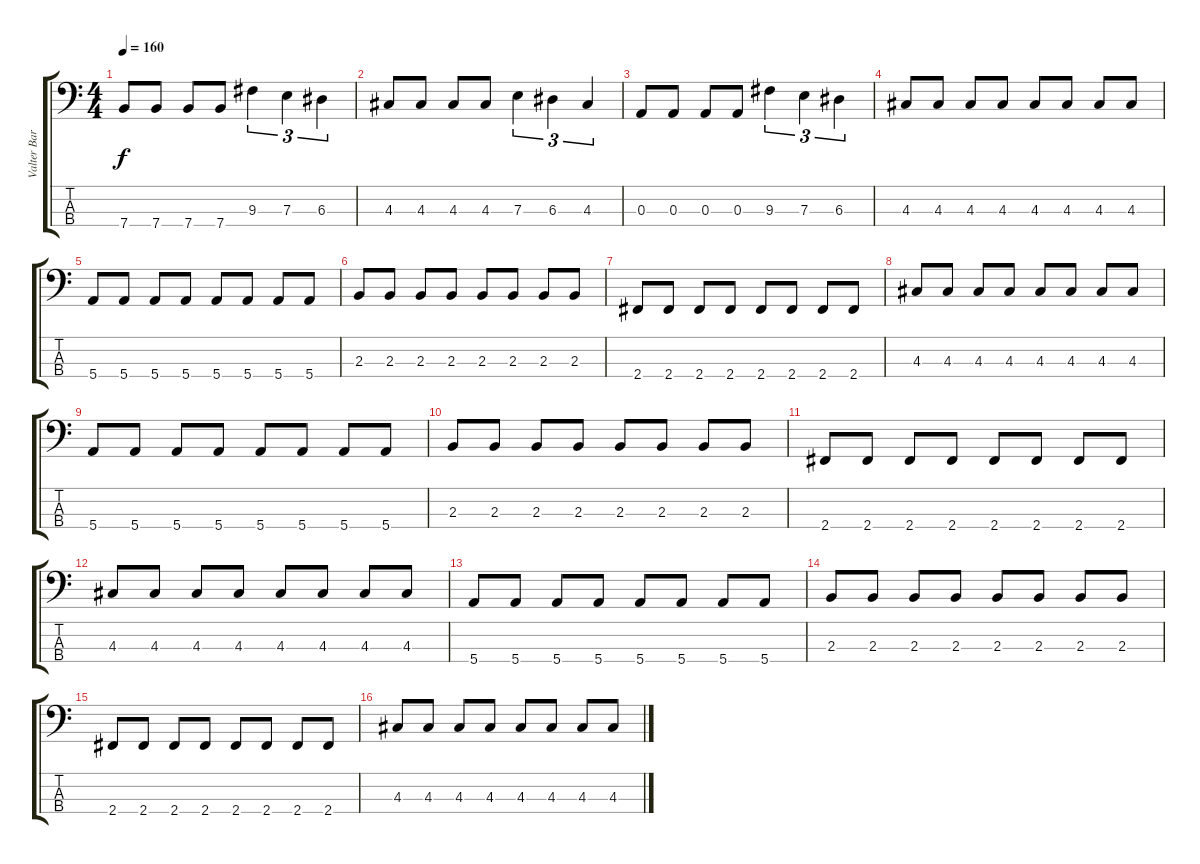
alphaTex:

\track ("Valter Barros" "Valter Bar") {instrument electricbasspick}
\staff {score tabs}
\tuning (G2 D2 A1 E1) {hide}
\ts (4 4)
\tempo 160
\clef f4
\ks c
7.4.8{dy f} 7.4.8 7.4.8 7.4.8 9.3.4{tu (3 2)} 7.3.4{tu (3 2)} 6.3.4{tu (3 2)} |
4.3.8 4.3.8 4.3.8 4.3.8 7.3.4{tu (3 2)} 6.3.4{tu (3 2)} 4.3.4{tu (3 2)} |
0.3.8 0.3.8 0.3.8 0.3.8 9.3.4{tu (3 2)} 7.3.4{tu (3 2)} 6.3.4{tu (3 2)} |
4.3.8 4.3.8 4.3.8 4.3.8 4.3.8 4.3.8 4.3.8 4.3.8 |
5.4.8 5.4.8 5.4.8 5.4.8 5.4.8 5.4.8 5.4.8 5.4.8 |
2.3.8 2.3.8 2.3.8 2.3.8 2.3.8 2.3.8 2.3.8 2.3.8 |
2.4.8 2.4.8 2.4.8 2.4.8 2.4.8 2.4.8 2.4.8 2.4.8 |
4.3.8 4.3.8 4.3.8 4.3.8 4.3.8 4.3.8 4.3.8 4.3.8 |
5.4.8 5.4.8 5.4.8 5.4.8 5.4.8 5.4.8 5.4.8 5.4.8 |
2.3.8 2.3.8 2.3.8 2.3.8 2.3.8 2.3.8 2.3.8 2.3.8 |
2.4.8 2.4.8 2.4.8 2.4.8 2.4.8 2.4.8 2.4.8 2.4.8 |
4.3.8 4.3.8 4.3.8 4.3.8 4.3.8 4.3.8 4.3.8 4.3.8 |
5.4.8 5.4.8 5.4.8 5.4.8 5.4.8 5.4.8 5.4.8 5.4.8 |
2.3.8 2.3.8 2.3.8 2.3.8 2.3.8 2.3.8 2.3.8 2.3.8 |
2.4.8 2.4.8 2.4.8 2.4.8 2.4.8 2.4.8 2.4.8 2.4.8 |
4.3.8 4.3.8 4.3.8 4.3.8 4.3.8 4.3.8 4.3.8 4.3.8
